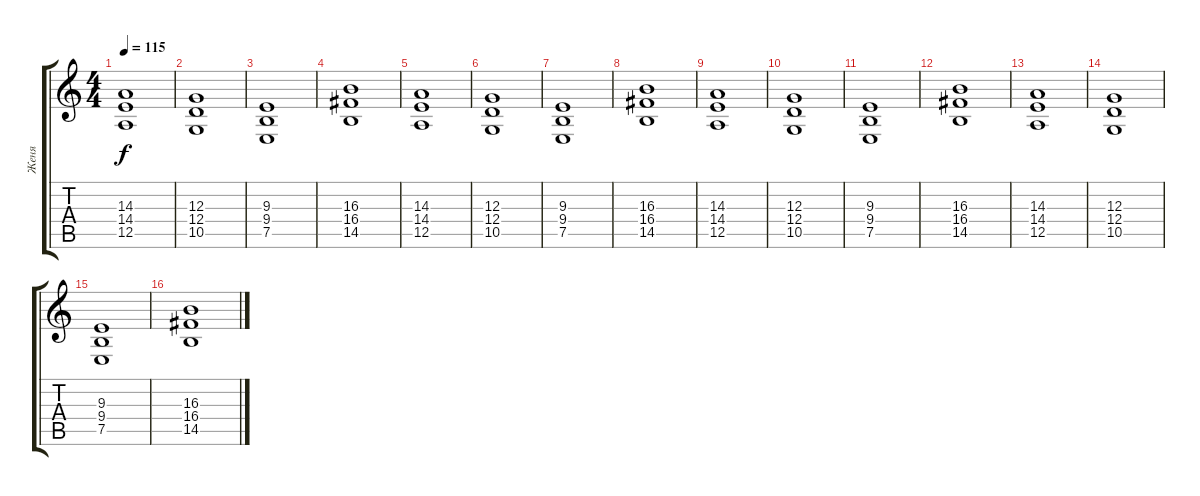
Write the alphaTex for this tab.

\track ("Женя" "Женя") {instrument pad8sweep}
\staff {score tabs}
\tuning (E4 B3 G3 D3 A2 E2) {hide}
\ts (4 4)
\tempo 115
\clef g2
\ks c
(14.3 14.4 12.5).1{dy f} |
(12.3 12.4 10.5).1 |
(9.3 9.4 7.5).1 |
(16.3 16.4 14.5).1 |
(14.3 14.4 12.5).1 |
(12.3 12.4 10.5).1 |
(9.3 9.4 7.5).1 |
(16.3 16.4 14.5).1 |
(14.3 14.4 12.5).1 |
(12.3 12.4 10.5).1 |
(9.3 9.4 7.5).1 |
(16.3 16.4 14.5).1 |
(14.3 14.4 12.5).1 |
(12.3 12.4 10.5).1 |
(9.3 9.4 7.5).1 |
(16.3 16.4 14.5).1
